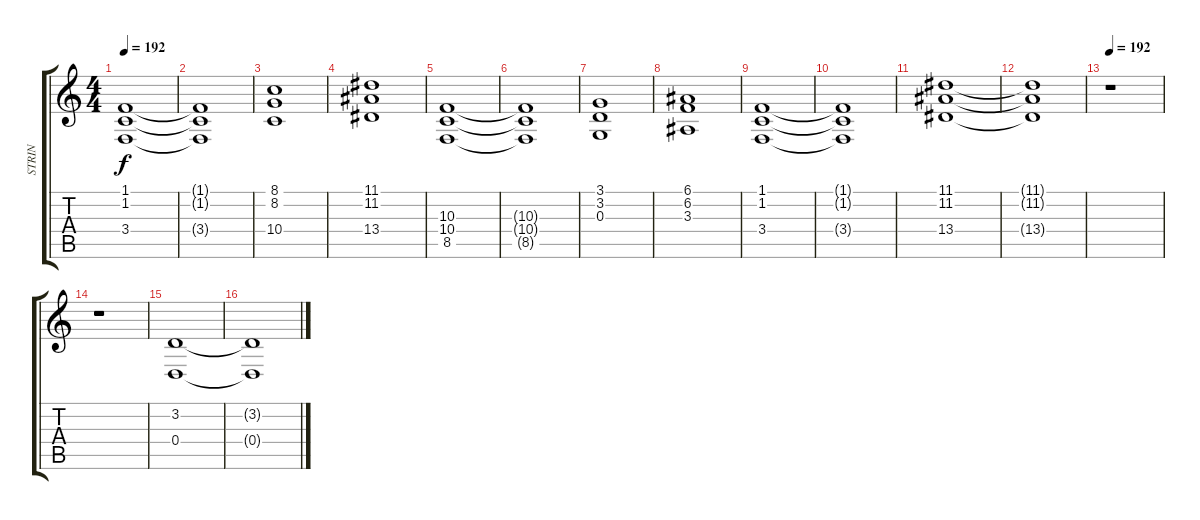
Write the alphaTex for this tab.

\track ("     STRING ENSEMBLE" "     STRIN") {instrument stringensemble2}
\staff {score tabs}
\tuning (E4 B3 G3 D3 A2 E2) {hide}
\ts (4 4)
\tempo 192
\clef g2
\ks c
(1.1 1.2 3.4).1{dy f} |
(1.1{t} 1.2{t} 3.4{t}).1 |
(8.1 8.2 10.4).1 |
(11.1 11.2 13.4).1 |
(10.3 10.4 8.5).1 |
(10.3{t} 10.4{t} 8.5{t}).1 |
(3.1 3.2 0.3).1 |
(6.1 6.2 3.3).1 |
(1.1 1.2 3.4).1 |
(1.1{t} 1.2{t} 3.4{t}).1 |
(11.1 11.2 13.4).1 |
(11.1{t} 11.2{t} 13.4{t}).1 |
\tempo 192
r.1 |
r.1 |
(3.2 0.4).1 |
(3.2{t} 0.4{t}).1
